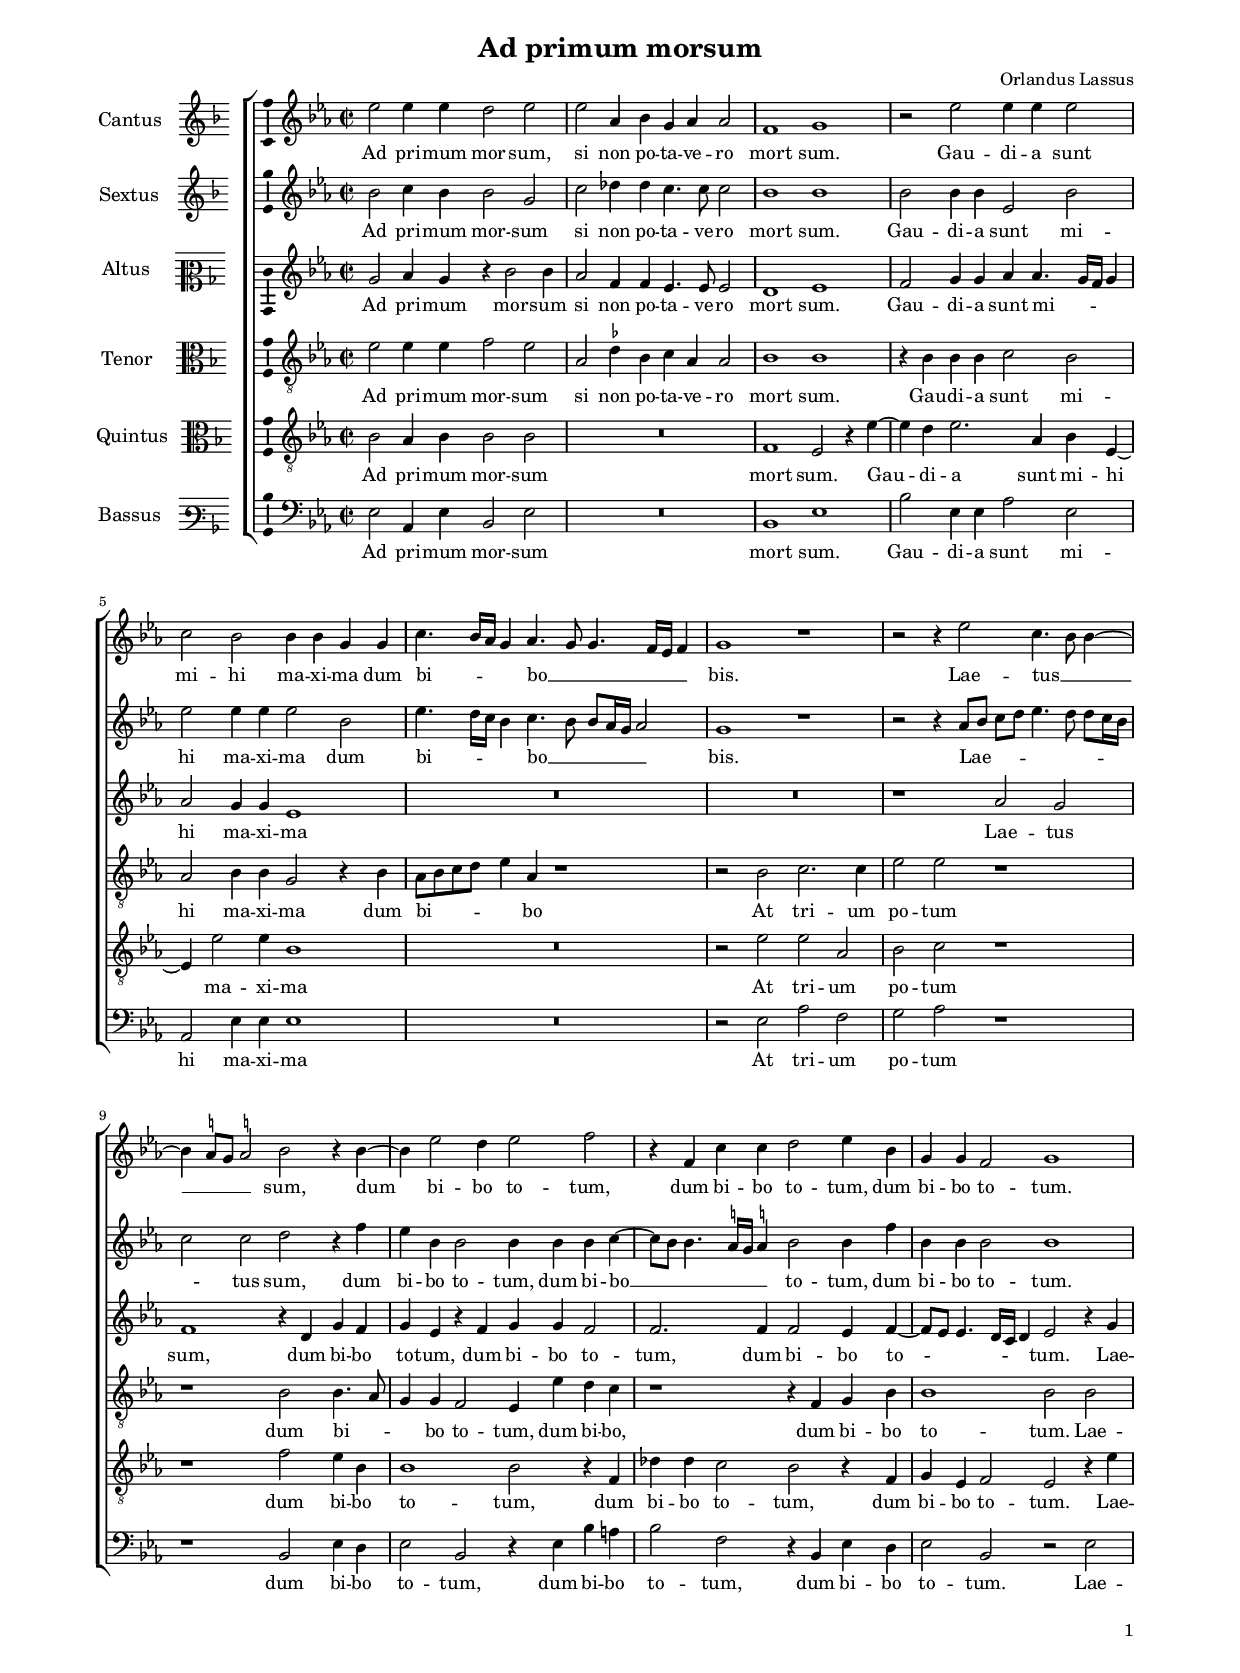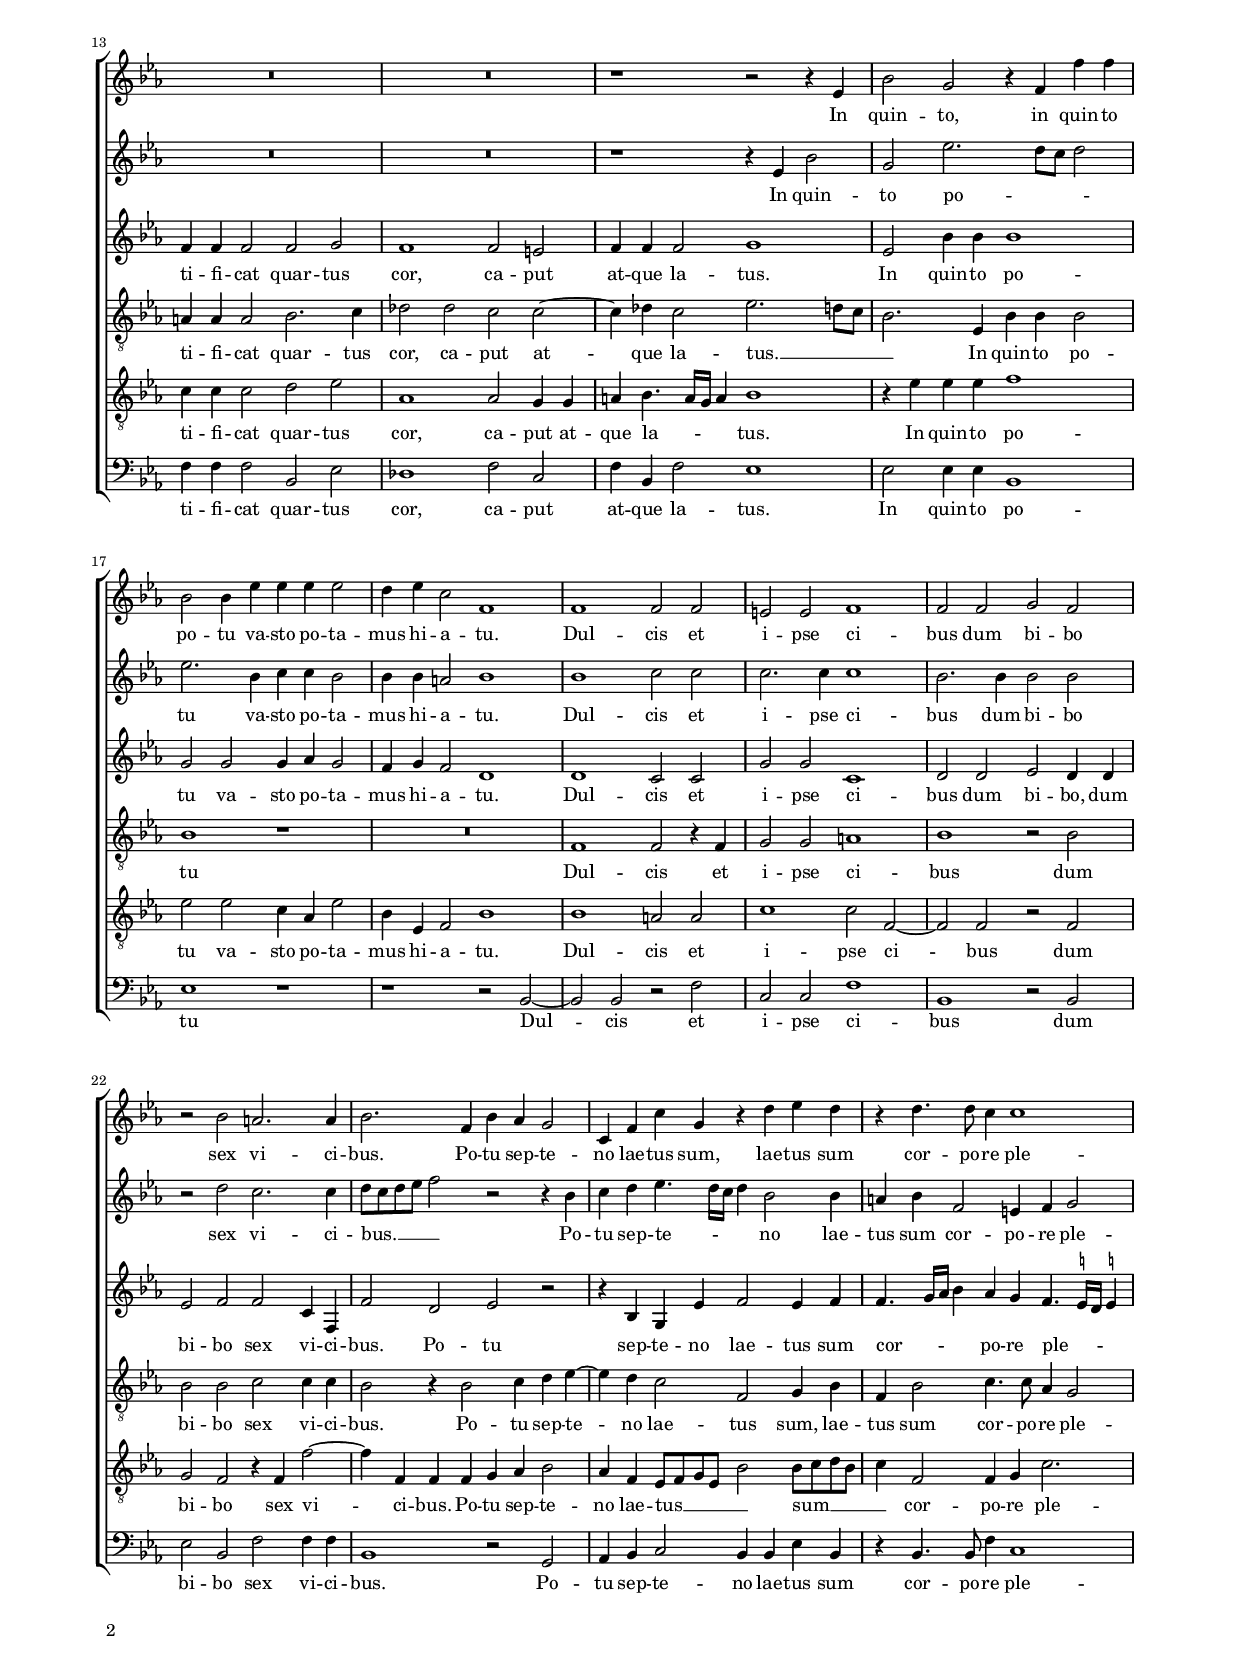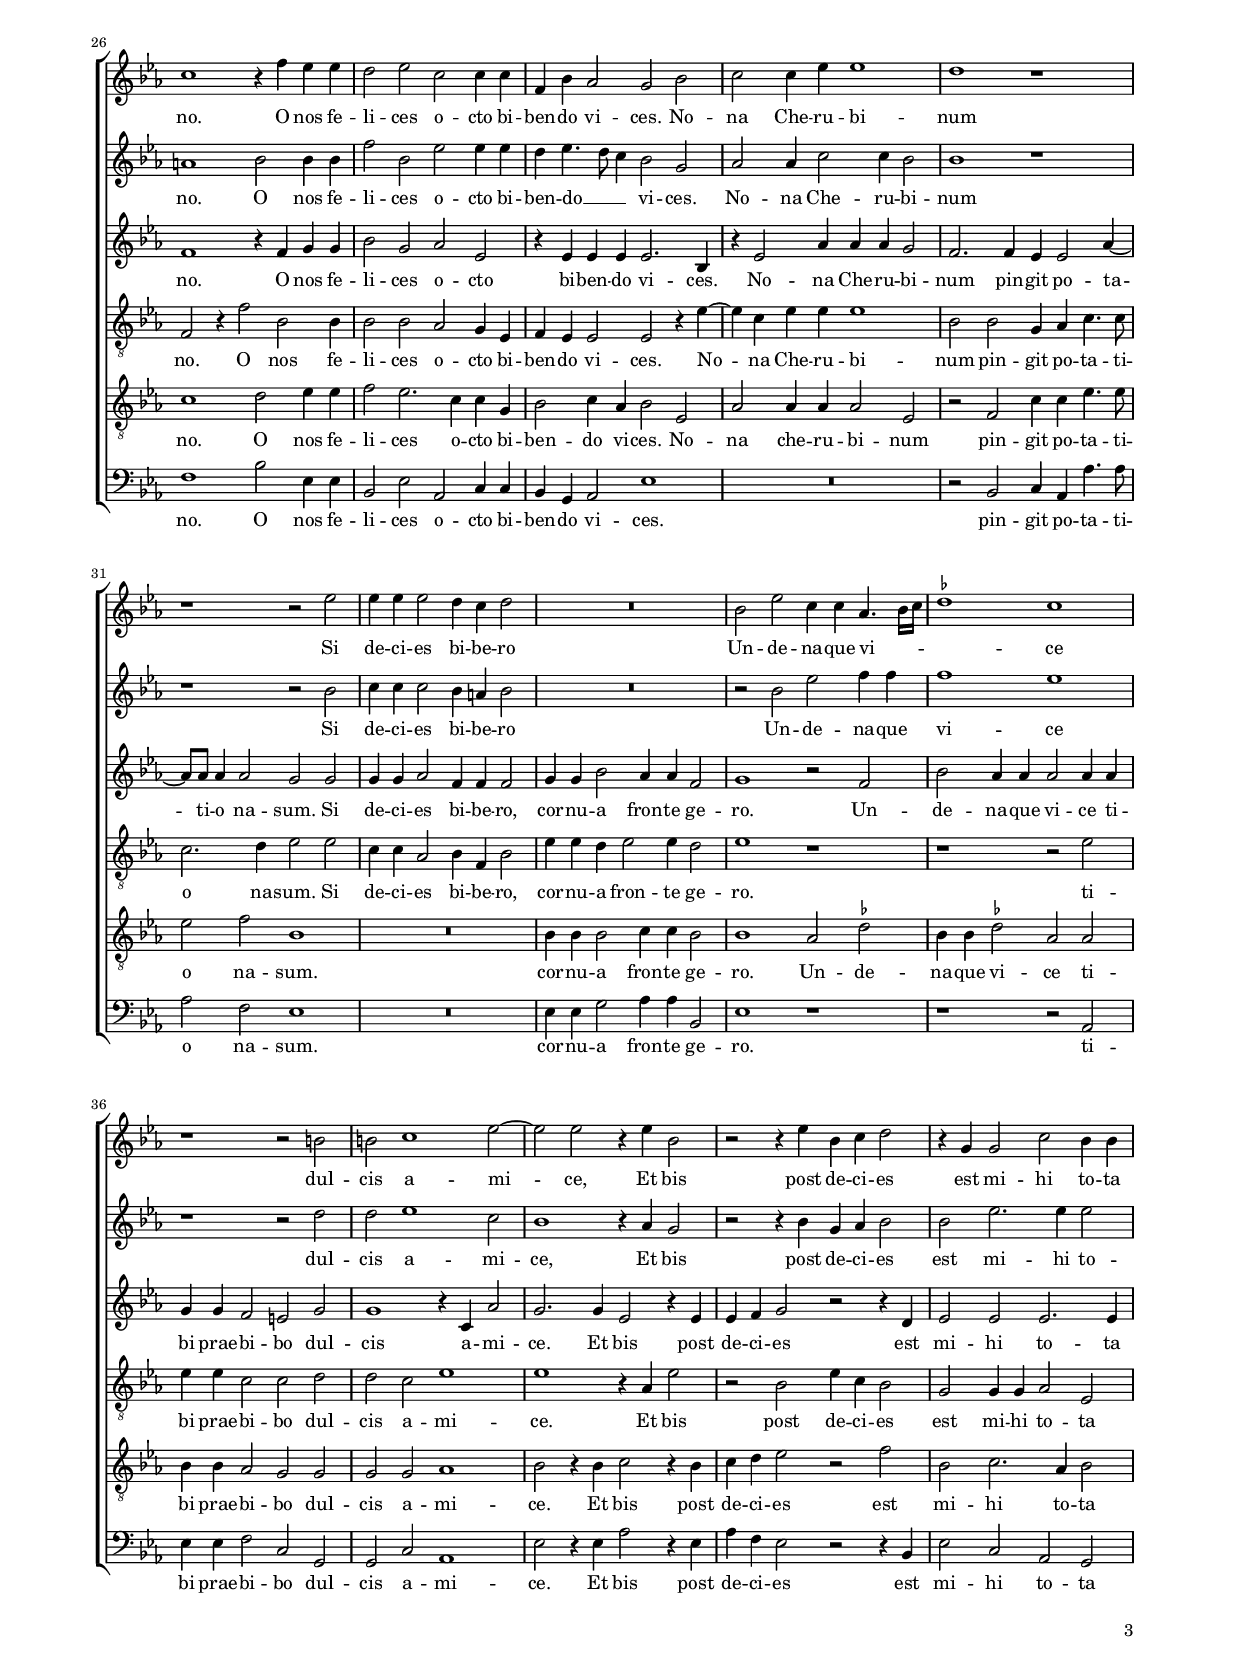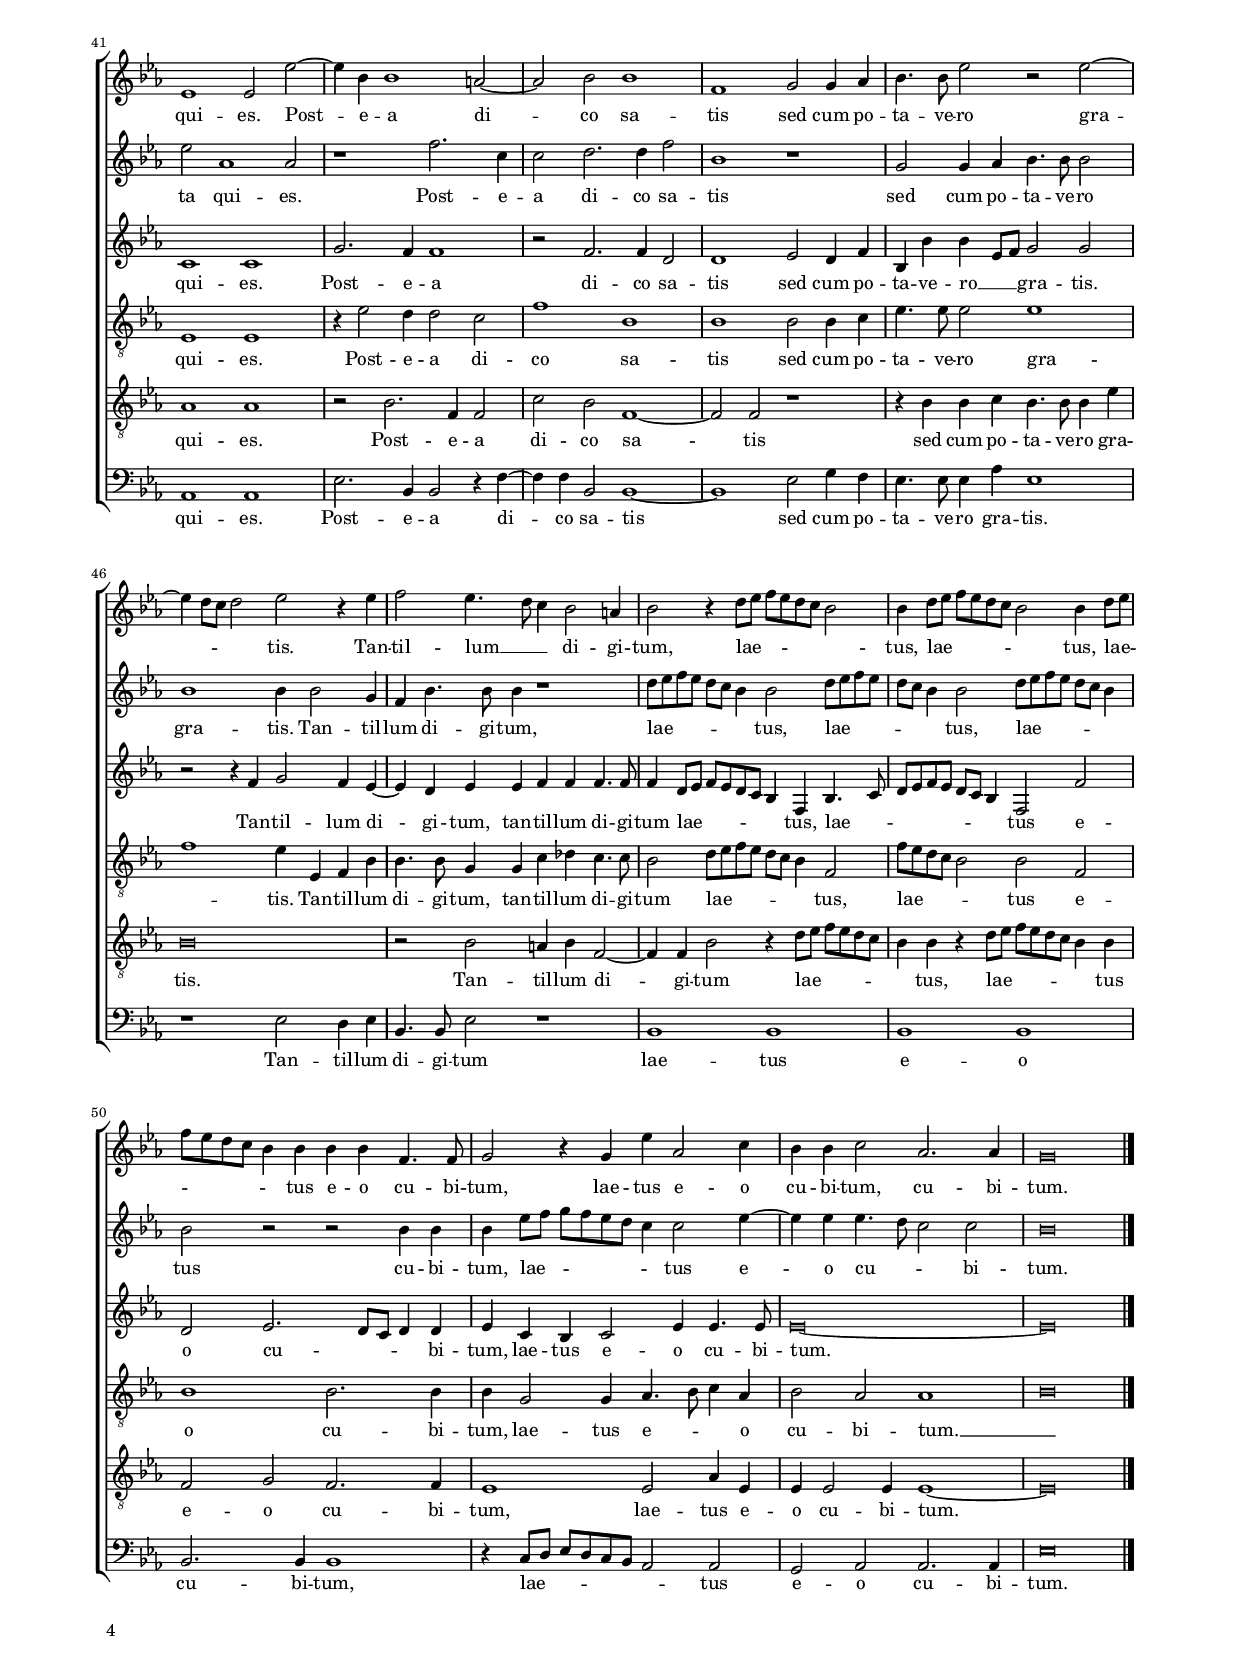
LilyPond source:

\header
{
  title="Ad primum morsum"
  composer="Orlandus Lassus"
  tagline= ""
}

\version "2.22.1"
\include "deutsch.ly"
#(set-global-staff-size 15)
#(ly:set-option 'point-and-click #f)

	
\paper
	{
	top-margin = 1.5 \cm
	bottom-margin = 1 \cm
	left-margin = 1.8 \cm
	right-margin = 1.8 \cm
	ragged-bottom = ##f
	ragged-last-bottom = ##t
	print-page-number = ##f
	system-system-spacing = #'((basic-distance . 17) (minimum-distance . 14) (padding . 6) (strechability . 250))
    oddFooterMarkup=\markup   \fill-line { "" \fromproperty #'page:page-number-string }
    evenFooterMarkup=\markup  \fill-line { \fromproperty #'page:page-number-string "" }
    last-bottom-spacing = #'((basic-distance . 12) (minimum-distance . 7) (padding . 4))
	systems-per-page = 3
%	min-systems-per-page = 3
	}

	
global = {
	\key f \major
	\time 2/2 \set Score.measureLength = #(ly:make-moment 2/1)
	\skip 1*2*53 \bar "|."
	}

	ficta = { \once \set suggestAccidentals = ##t }
	
	forget = #(define-music-function (music) (ly:music?) #{
		\accidentalStyle forget
		$music
		\accidentalStyle default
		#})
    
    m = \melisma
    me = \melismaEnd


incipitcantus = \markup { \score {
	{
	\set Staff.instrumentName = \markup { \fontsize #1 "Cantus" }
	\key f \major
	\clef violin
	s4 \bar ""
	}
	\layout  {
	raggedright = ##t
	indent= 1.6 \cm
	line-width = 2.2\cm
	\context { \Staff \remove Time_signature_engraver }
	}} \hspace #1 }
	

incipitsextus = \markup { \score {
	{
	\set Staff.instrumentName = \markup { \fontsize #1 "Sextus" }
	\key f \major
	\clef violin
	s4 \bar ""
	}
	\layout  {
	raggedright = ##t
	indent= 1.6 \cm
	line-width = 2.2\cm
	\context { \Staff \remove Time_signature_engraver }
	}} \hspace #1 }
      
      
incipitaltus = \markup { \score {
	{
	\set Staff.instrumentName = \markup { \fontsize #1 "Altus" }
	\key f \major
	\clef mezzosoprano
	s4 \bar ""
	}
	\layout  {
	raggedright = ##t
	indent= 1.6 \cm
	line-width = 2.2\cm
	\context { \Staff \remove Time_signature_engraver }
	}} \hspace #1 }


incipittenor = \markup { \score {
	{
	\set Staff.instrumentName = \markup { \fontsize #1 "Tenor" }
	\key f \major
	\clef alto
	s4 \bar ""
	}
	\layout  {
	raggedright = ##t
	indent= 1.6 \cm
	line-width = 2.2\cm
	\context { \Staff \remove Time_signature_engraver }
	}} \hspace #1 }
      
      
incipitquintus = \markup { \score {
	{
	\set Staff.instrumentName = \markup { \fontsize #1 "Quintus" }
	\key f \major
	\clef alto
	s4 \bar ""
	}
	\layout  {
	raggedright = ##t
	indent= 1.6 \cm
	line-width = 2.2\cm
	\context { \Staff \remove Time_signature_engraver }
	}} \hspace #1 }
      
      
incipitbassus = \markup { \score {
	{
	\set Staff.instrumentName = \markup { \fontsize #1 "Bassus" }
	\key f \major
	\clef varbaritone
	s4 \bar ""
	}
	\layout  {
	raggedright = ##t
	indent= 1.6 \cm
	line-width = 2.2\cm
	\context { \Staff \remove Time_signature_engraver }
	}} \hspace #1 }


cantus = \relative c''
	{
	f2 f4 f e2 f
	f2 b,4 c a b b2
	g1 a
	r2 f' f4 f f2
%5
	d2 c c4 c a a |
	d4. \m c16 b a4 \me b4. \m a8 a4. g16 f g4 \me 
	a1 r
	r2 r4 f'2 d4. \m c8 c4~
	c4 \ficta h8 a \ficta h!2 \me c2 r4 c~
%10
	c4 f2 e4 f2 g |
	r4 g, d' d e2 f4 c
	a4 a g2 a1
	R\breve
	R\breve
%15
	r1 r2 r4 f |
	c'2 a r4 g g' g
	c,2 c4 f f f f2
	e4 f d2 g,1
	g1 g2 g
%20
	fis2 fis g1 |
	g2 g a g
	r2 c h2. h4
	c2. g4 c b a2
	d,4 g d' a r e' f e
%25
	r4 e4. e8 d4 d1 |
	d1 r4 g f f
	e2 f d d4 d
	g,4 c b2 a c
	d2 d4 f f1
%30
	e1 r |
	r1 r2 f
	f4 f f2 e4 d e2
	R\breve
	c2 f d4 d b4. \m c16 d
%35
	\ficta es1 \me d |
	r1 r2 cis
	cis2 d1 f2~
	f2 f r4 f c2
	r2 r4 f c d e2
%40
	r4 a, a2 d c4 c |
	f,1 f2 f'~
	f4 c c1 h2~
	h2 c c1
	g1 a2 a4 b
%45
	c4. c8 f2 r f~ |
	f4 \m e8 d e2 \me f r4 f
	g2 f4. \m e8 d4 \me c2 h4
	c2 r4 e8[ \m f] g8[ f e d] c2 \me 
	c4 e8[ \m f] g[ f e d] c2 \me c4 e8 \m f
%50
	g8 f e d c4 \me c c c g4. g8 |
	a2 r4 a f' b,2 d4
	c4 c d2 b2. b4
	a\breve |
	}
	

sextus = \relative c''
	{
	c2 d4 c c2 a
	d2 es4 es d4. d8 d2
	c1 c
	c2 c4 c f,2 c'
%5
	f2 f4 f f2 c |
	f4. \m e16 d c4 \me d4. \m c8 c[ b16 a] b2 \me 
	a1 r
	r2 r4 b8[ \m c] d[ e] f4. e8 e8[ d16 c]
	d2 \me d e r4 g
%10
	f4 c c2 c4 c c d~ |
	d8 \m c c4. \ficta h16 a \ficta h!4 \me c2 c4 g'
	c,4 c c2 c1
	R\breve
	R\breve
%15
	r1 r4 f, c'2 |
	a2 f'2. \m e8 d e2 \me 
	f2. c4 d d c2
	c4 c h2 c1
	c1 d2 d
%20
	d2. d4 d1 |
	c2. c4 c2 c
	r2 e d2. d4
	e8 \m d e f g2 \me r r4 c,
	d4 e f4. \m e16 d e4 \me c2 c4
%25
	h4 c g2 fis4 g a2 |
	h1 c2 c4 c
	g'2 c, f f4 f
	e4 f4. \m e8 d4 \me c2 a
	b2 b4 d2 d4 c2
%30
	c1 r |
	r1 r2 c
	d4 d d2 c4 h c2
	R\breve
	r2 c f g4 g
%35
	g1 f |
	r1 r2 e
	e2 f1 d2
	c1 r4 b a2
	r2 r4 c a b c2
%40
	c2 f2. f4 f2 |
	f2 b,1 b2
	r1 g'2. d4
	d2 e2. e4 g2
	c,1 r
%45
	a2 a4 b c4. c8 c2 |
	c1 c4 c2 a4
	g4 c4. c8 c4 r1
	e8[ \m f g f] e[ d] c4 \me c2 e8 \m f g f
	e8 d c4 \me c2 e8[ \m f g f] e d c4 \me 
%50
	c2 r r c4 c |
	c4 f8[ \m g] a g f e d4 \me d2 f4~
	f4 f f4. \m e8 d2 \me d
	c\breve |
	}

altus = \relative c'
    {
	a'2 b4 a r c2 c4
	b2 g4 g f4. f8 f2
	e1 f
	g2 a4 a b b4. \m a16 g a4 \me 
%5
	b2 a4 a f1 |
	R\breve
	R\breve
	r1 b2 a
	g1 r4 e a g
%10
	a4 f r g a a g2 |
	g2. g4 g2 f4 g4~
	g8 \m f f4. e16 d e4 \me f2 r4 a
	g4 g g2 g a
	g1 g2 fis
%15
	g4 g g2 a1 |
	f2 c'4 c c1
	a2 a a4 b a2
	g4 a g2 e1
	e1 d2 d
%20
	a'2 a d,1 |
	e2 e f e4 e
	f2 g g d4 g,
	g'2 e f r
	r4 c a f' g2 f4 g
%25
	g4. \m a16 b c4 \me b a g4. \m \ficta fis16 e \ficta fis!4 \me |
	g1 r4 g a a
	c2 a b f
	r4 f f f f2. c4
	r4 f2 b4 b b a2
%30
	g2. g4 f f2 b4~ |
	b8 b b4 b2 a a
	a4 a b2 g4 g g2
	a4 a c2 b4 b g2
	a1 r2 g
%35
	c2 b4 b b2 b4 b |
	a4 a g2 fis a
	a1 r4 d, b'2
	a2. a4 f2 r4 f
	f4 g a2 r r4 e
%40
	f2 f f2. f4 |
	d1 d
	a'2. g4 g1
	r2 g2. g4 e2
	e1 f2 e4 g
%45
	c,4 c' c \m f,8 g \me a2 a | 
	r2 r4 g a2 g4 f~
	f4 e f f g g g4. g8
	g4 e8 \m f g f e d c4 \me g c4. \m d8
	e8 f g f e d c4 \me g2 g'
%50
	e2 f2. \m e8 d e4 \me e |
	f4 d c d2 f4 f4. f8
	f\breve~
	f\breve |
	}


tenor = \relative c'
	{
	f2 f4 f g2 f
	b,2 \ficta es4 c d b b2
	c1 c
	r4 c c c d2 c
%5
	b2 c4 c a2 r4 c |
	b8 \m c d e f4 \me b, r1
	r2 c d2. d4
	f2 f r1
	r1 c2 c4. \m b8
%10
	a4 \me a g2 f4 f' e d |
	r1 r4 g, a c
	c1 c2 c
	h4 h h2 c2. d4
	es2 es d d~
%15
	d4 es d2 f2. \m e8 d |
	c2. \me f,4 c' c c2
	c1 r
	R\breve
	g1 g2 r4 g
%20
	a2 a h1 |
	c1 r2 c
	c2 c d d4 d
	c2 r4 c2 d4 e f~
	f4 e d2 g, a4 c
%25
	g4 c2 d4. d8 b4 a2 |
	g2 r4 g'2 c,2 c4
	c2 c b a4 f
	g4 f f2 f r4 f'~
	f4 d f f f1
%30
	c2 c a4 b d4. d8 |
	d2. e4 f2 f
	d4 d b2 c4 g c2
	f4 f e f2 f4 e2
	f1 r
%35
	r1 r2 f |
	f4 f d2 d e
	e2 d f1
	f1 r4 b, f'2
	r2 c f4 d c2
%40
	a2 a4 a b2 f |
	f1 f
	r4 f'2 e4 e2 d
	g1 c,
	c1 c2 c4 d
%45
	f4. f8 f2 f1 \m |
	g1 \me f4 f, g c
	c4. c8 a4 a d es d4. d8
	c2 e8 \m f g f e d c4 \me g2
	g'8 \m f e d c2 \me c g
%50
	c1 c2. c4 |
	c4 a2 a4 b4. \m c8 d4 \me b
	c2 b b1 \m 
	c\breve \me |
	}

	
quintus = \relative c'
	{
	c2 b4 c c2 c
	R\breve
	g1 f2 r4 f'~
	f4 e f2. b,4 c f,~
%5
	f4 f'2 f4 c1 |
	R\breve
	r2 f f b,
	c2 d r1
	r1 g2 f4 c
%10
	c1 c2 r4 g |
	es'4 es d2 c r4 g
	a4 f g2 f r4 f'
	d4 d d2 e f
	b,1 b2 a4 a
%15
	h4 c4. \m h16 a h4 \me c1 |
	r4 f f f g1
	f2 f d4 b f'2
	c4 f, g2 c1
	c1 h2 h
%20
	d1 d2 g,~ |
	g2 g r g
	a2 g r4 g g'2~
	g4 g, g g a b c2
	b4 g f8 \m g a f c'2 \me c8 \m d e c
%25 
	d4 \me g,2 g4 a d2. |
	d1 e2 f4 f
	g2 f2. d4 d a
	c2 d4 b c2 f,
	b2 b4 b b2 f
%30
	r2 g d'4 d f4. f8 |
	f2 g c,1
	R\breve
	c4 c c2 d4 d c2
	c1 b2 \ficta es
%35
	c4 c \ficta es2 b b |
	c4 c b2 a a
	a2 a b1
	c2 r4 c d2 r4 c
	d4 e f2 r g
%40
	c,2 d2. b4 c2 |
	b1 b
	r2 c2. g4 g2
	d'2 c g1~
	g2 g r1
%45
	r4 c c d c4. c8 c4 f |
	c\breve
	r2 c h4 c g2~
	g4 g c2 r4 e8[ \m f] g f e d
	c4 \me c r e8 \m f g f e d c4 \me c
%50
	g2 a g2. g4 |
	f1 f2 b4 f
	f4 f2 f4 f1~
	f\breve |
	}


bassus = \relative c
	{
	f2 b,4 f' c2 f
	R\breve
	c1 f
	c'2 f,4 f b2 f
%5
	b,2 f'4 f f1 |
	R\breve
	r2 f b g
	a2 b r1
	r1 c,2 f4 e
%10
	f2 c r4 f c' h |
	c2 g r4 c, f e
	f2 c r f
	g4 g g2 c, f
	es1 g2 d
%15
	g4 c, g'2 f1 |
	f2 f4 f c1
	f1 r
	r1 r2 c~
	c2 c r g'
%20
	d2 d g1 |
	c,1 r2 c
	f2 c g' g4 g
	c,1 r2 a
	b4 c d2 c4 c f c
%25
	r4 c4. c8 g'4 d1 |
	g1 c2 f,4 f
	c2 f b, d4 d
	c4 a b2 f'1
	R\breve
%30
	r2 c d4 b b'4. b8 |
	b2 g f1
	R\breve
	f4 f a2 b4 b c,2
	f1 r
%35
	r1 r2 b, |
	f'4 f g2 d a
	a2 d b1
	f'2 r4 f b2 r4 f
	b4 g f2 r r4 c
%40
	f2 d b a |
	b1 b
	f'2. c4 c2 r4 g'~
	g4 g c,2 c1~
	c1 f2 a4 g
%45
	f4. f8 f4 b f1 |
	r1 f2 e4 f
	c4. c8 f2 r1
	c1 c
	c1 c
%50
	c2. c4 c1 |
	r4 d8 \m e f[ e d c] b2 \me b
	a2 b b2. b4
	f'\breve |
	}
	
lyricscantus = \lyricmode {
	Ad pri -- mum mor -- sum, si non po -- ta -- ve -- ro mort sum.
	Gau -- di -- a sunt mi -- hi ma -- xi -- ma
	dum bi -- bo __ bis.
	Lae -- tus __ sum, dum bi -- bo to -- tum,
	dum bi -- bo to -- tum,
	dum bi -- bo to -- tum.
	In quin -- to,
	in quin -- to po -- tu va -- sto po -- ta -- mus hi -- a -- tu.
	Dul -- cis et i -- pse ci -- bus dum bi -- bo
	sex vi -- ci -- bus. Po -- tu sep -- te -- no
	lae -- tus sum,
	lae -- tus sum cor -- po -- re ple -- no.
	O nos fe -- li -- ces o -- cto bi -- ben -- do vi -- ces.
	No -- na Che -- ru -- bi -- num
	Si de -- ci -- es bi -- be -- ro
	Un -- de -- na -- que vi -- ce dul -- cis a -- mi -- ce,
	Et bis post de -- ci -- es est mi -- hi to -- ta qui -- es.
	Post -- e -- a di -- co sa -- tis sed cum po -- ta -- ve -- ro gra -- tis.
	Tan -- til -- lum __ di -- gi -- tum,
	lae -- tus,
	lae -- tus,
	lae -- tus e -- o cu -- bi -- tum,
	lae -- tus e -- o cu -- bi -- tum,
	cu -- bi -- tum.
	}

	
lyricssextus = \lyricmode {
	Ad pri -- mum mor -- sum si non po -- ta -- ve -- ro mort sum.
	Gau -- di -- a sunt mi -- hi ma -- xi -- ma dum bi -- bo __ bis.
	Lae -- tus sum, dum bi -- bo to -- tum,
	dum bi -- bo __ to -- tum,
	dum bi -- bo to -- tum.
	In quin -- to po -- tu va -- sto po -- ta -- mus hi -- a -- tu.
	Dul -- cis et i -- pse ci -- bus dum bi -- bo
	sex vi -- ci -- bus. __ 
	Po -- tu sep -- te -- no lae -- tus sum cor -- po -- re ple -- no.
	O nos fe -- li -- ces o -- cto bi -- ben -- do __ vi -- ces.
	No -- na Che -- ru -- bi -- num
	Si de -- ci -- es bi -- be -- ro
	Un -- de -- na -- que vi -- ce dul -- cis a -- mi -- ce,
	Et bis post de -- ci -- es est mi -- hi to -- ta qui -- es.
	Post -- e -- a di -- co sa -- tis sed cum po -- ta -- ve -- ro gra -- tis.
	Tan -- til -- lum di -- gi -- tum,
	lae -- tus,
	lae -- tus,
	lae -- tus cu -- bi -- tum,
	lae -- tus e -- o cu -- bi -- tum.
	}
	
	
lyricsaltus = \lyricmode {
	Ad pri -- mum mor -- sum si non po -- ta -- ve -- ro mort sum.
	Gau -- di -- a sunt mi -- hi ma -- xi -- ma
	Lae -- tus sum, dum bi -- bo to -- tum,
	dum bi -- bo to -- tum,
	dum bi -- bo to -- tum.
	Lae -- ti -- fi -- cat quar -- tus cor, ca -- put at -- que la -- tus.
	In quin -- to po -- tu va -- sto po -- ta -- mus hi -- a -- tu.
	Dul -- cis et i -- pse ci -- bus dum bi -- bo,
	dum bi -- bo sex vi -- ci -- bus.
	Po -- tu sep -- te -- no lae -- tus sum cor -- po -- re ple -- no.
	O nos fe -- li -- ces o -- cto bi -- ben -- do vi -- ces.
	No -- na Che -- ru -- bi -- num pin -- git po -- ta -- ti -- o na -- sum.
	Si de -- ci -- es bi -- be -- ro, cor -- nu -- a fron -- te ge -- ro.
	Un -- de -- na -- que vi -- ce ti -- bi prae -- bi -- bo dul -- cis a -- mi -- ce.
	Et bis post de -- ci -- es est mi -- hi to -- ta qui -- es.
	Post -- e -- a di -- co sa -- tis sed cum po -- ta -- ve -- ro __ gra -- tis.
	Tan -- til -- lum di -- gi -- tum,
	tan -- til -- lum di -- gi -- tum
	lae -- tus,
	lae -- tus e -- o cu -- bi -- tum,
	lae -- tus e -- o cu -- bi -- tum.
	}
	

lyricstenor = \lyricmode {
	Ad pri -- mum mor -- sum si non po -- ta -- ve -- ro mort sum.
	Gau -- di -- a sunt mi -- hi ma -- xi -- ma dum bi -- bo
	At tri -- um po -- tum dum bi -- bo to -- tum,
	dum bi -- bo,
	dum bi -- bo to -- tum.
	Lae -- ti -- fi -- cat quar -- tus cor, ca -- put at -- que la -- tus. __
	In quin -- to po -- tu
	Dul -- cis et i -- pse ci -- bus dum bi -- bo sex vi -- ci -- bus.
	Po -- tu sep -- te -- no lae -- tus sum,
	lae -- tus sum cor -- po -- re ple -- no.
	O nos fe -- li -- ces o -- cto bi -- ben -- do vi -- ces.
	No -- na Che -- ru -- bi -- num pin -- git po -- ta -- ti -- o na -- sum.
	Si de -- ci -- es bi -- be -- ro, cor -- nu -- a fron -- te ge -- ro.
	ti -- bi prae -- bi -- bo dul -- cis a -- mi -- ce.
	Et bis post de -- ci -- es est mi -- hi to -- ta qui -- es.
	Post -- e -- a di -- co sa -- tis sed cum po -- ta -- ve -- ro gra -- tis.
	Tan -- til -- lum di -- gi -- tum,
	tan -- til -- lum di -- gi -- tum
	lae -- tus,
	lae -- tus e -- o cu -- bi -- tum,
	lae -- tus e -- o cu -- bi -- tum. __
	}

	
lyricsquintus = \lyricmode {
	Ad pri -- mum mor -- sum mort sum.
	Gau -- di -- a sunt mi -- hi ma -- xi -- ma
	At tri -- um po -- tum dum bi -- bo to -- tum,
	dum bi -- bo to -- tum,
	dum bi -- bo to -- tum.
	Lae -- ti -- fi -- cat quar -- tus cor, ca -- put at -- que la -- tus.
	In quin -- to po -- tu va -- sto po -- ta -- mus hi -- a -- tu.
	Dul -- cis et i -- pse ci -- bus dum bi -- bo sex vi -- ci -- bus.
	Po -- tu sep -- te -- no lae -- tus __ sum __ cor -- po -- re ple -- no.
	O nos fe -- li -- ces o -- cto bi -- ben -- do vi -- ces.
	No -- na che -- ru -- bi -- num pin -- git po -- ta -- ti -- o na -- sum.
	cor -- nu -- a fron -- te ge -- ro.
	Un -- de -- na -- que vi -- ce ti -- bi prae -- bi -- bo dul -- cis a -- mi -- ce.
	Et bis post de -- ci -- es est mi -- hi to -- ta qui -- es.
	Post -- e -- a di -- co sa -- tis sed cum po -- ta -- ve -- ro gra -- tis.
	Tan -- til -- lum di -- gi -- tum
	lae -- tus,
	lae -- tus e -- o cu -- bi -- tum,
	lae -- tus e -- o cu -- bi -- tum.
	}
	
	
lyricsbassus = \lyricmode {
	Ad pri -- mum mor -- sum mort sum.
	Gau -- di -- a sunt mi -- hi ma -- xi -- ma
	At tri -- um po -- tum dum bi -- bo to -- tum,
	dum bi -- bo to -- tum,
	dum bi -- bo to -- tum.
	Lae -- ti -- fi -- cat quar -- tus cor, ca -- put at -- que la -- tus.
	In quin -- to po -- tu
	Dul -- cis et i -- pse ci -- bus dum bi -- bo sex vi -- ci -- bus.
	Po -- tu sep -- te -- no lae -- tus sum cor -- po -- re ple -- no.
	O nos fe -- li -- ces o -- cto bi -- ben -- do vi -- ces.
	pin -- git po -- ta -- ti -- o na -- sum.
	cor -- nu -- a fron -- te ge -- ro.
	ti -- bi prae -- bi -- bo dul -- cis a -- mi -- ce.
	Et bis post de -- ci -- es est mi -- hi to -- ta qui -- es.
	Post -- e -- a di -- co sa -- tis sed cum po -- ta -- ve -- ro gra -- tis.
	Tan -- til -- lum di -- gi -- tum
	lae -- tus e -- o cu -- bi -- tum,
	lae -- tus e -- o cu -- bi -- tum.
	}
	

\score
{  
    \transpose f es {
	\new ChoirStaff \with { \override StaffGrouper.staff-staff-spacing.basic-distance = #12 }
	<<
	
	\new Staff << \global
	\new Voice="v1" {
		\set Staff.instrumentName=\incipitcantus
		\set Staff.midiInstrument = "reed organ"
		\clef violin
		\cantus }
	\new Lyrics \lyricsto "v1" {\lyricscantus }
	>>
	
	
	\new Staff << \global
	\new Voice="v6" {
		\set Staff.instrumentName=\incipitsextus
		\set Staff.midiInstrument = "reed organ"
		\clef violin 
		\sextus}
	\new Lyrics \lyricsto "v6" {\lyricssextus }
	>>

	
	\new Staff << \global
	\new Voice="v2" {
		\set Staff.instrumentName=\incipitaltus
		\set Staff.midiInstrument = "reed organ"
		\clef violin 
		\altus}
	\new Lyrics \lyricsto "v2" {\lyricsaltus }
	>>

	
	\new Staff << \global
	\new Voice="v3" {
		\set Staff.instrumentName=\incipittenor
		\set Staff.midiInstrument = "reed organ"
		\clef "G_8"
		\tenor }
	\new Lyrics \lyricsto "v3" {\lyricstenor }
	>>
	
	
	\new Staff << \global
	\new Voice="v5" {
		\set Staff.instrumentName=\incipitquintus
		\set Staff.midiInstrument = "reed organ"
		\clef "G_8"
		\quintus}
	\new Lyrics \lyricsto "v5" {\lyricsquintus }
	>>
	
	
	\new Staff << \global
	\new Voice="v4" {
		\set Staff.instrumentName=\incipitbassus
		\set Staff.midiInstrument = "reed organ"
		\clef bass 
		\bassus }
	\new Lyrics \lyricsto "v4" {\lyricsbassus}
	>>	
	>>
    } % transpose
    
	\layout
	{
	indent = 2.5 \cm
%	\context { \Lyrics \override VerticalAxisGroup.nonstaff-relatedstaff-spacing.padding = #2 }
%	\context { \Lyrics \override LyricText.font-size = #1 }
	\context { \Staff \override TimeSignature.break-visibility = #end-of-line-invisible }
    \context { \Staff \consists "Ambitus_engraver" }
	\context { \Score \override BarNumber.padding = #2 }
	\context { \Voice \override NoteHead.style = #'baroque }
	}
	
\midi
	{
    \tempo 2 = 82
	}
	
}


% EOF
